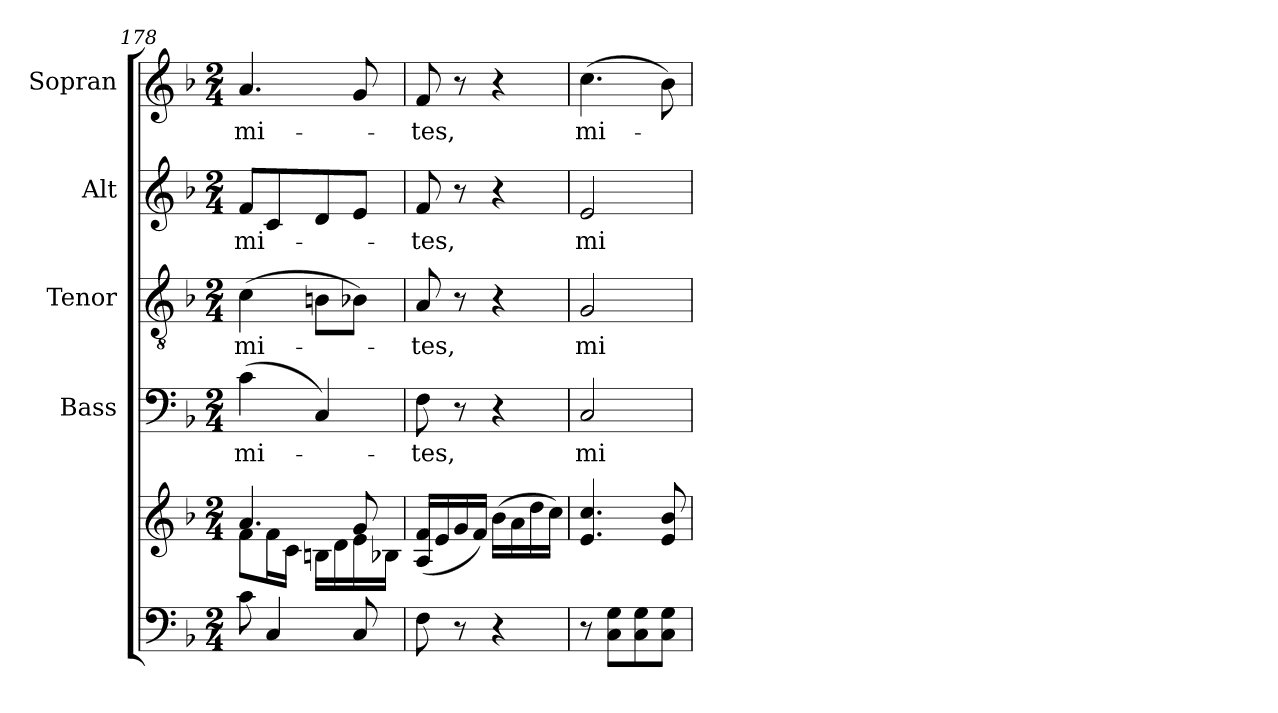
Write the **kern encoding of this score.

**kern	**kern	**kern	**text	**kern	**text	**kern	**text	**kern	**text
*part5	*part5	*part4	*part4	*part3	*part3	*part2	*part2	*part1	*part1
*staff6	*staff5	*staff4	*staff4	*staff3	*staff3	*staff2	*staff2	*staff1	*staff1
*	*	*I"Bass	*	*I"Tenor	*	*I"Alt	*	*I"Sopran	*
*	*	*I'B.	*	*I'T.	*	*I'A.	*	*I'S.	*
!!LO:PB:g=z
*clefF4	*clefG2	*clefF4	*	*clefGv2	*	*clefG2	*	*clefG2	*
*k[b-]	*k[b-]	*k[b-]	*	*k[b-]	*	*k[b-]	*	*k[b-]	*
*F:	*F:	*F:	*	*F:	*	*F:	*	*F:	*
*M2/4	*M2/4	*M2/4	*	*M2/4	*	*M2/4	*	*M2/4	*
=178	=178	=178	=178	=178	=178	=178	=178	=178	=178
*	*^	*	*	*	*	*	*	*	*
!	!	!	!	!LO:LY:b	!	!LO:LY:b	!	!LO:LY:b	!	!LO:LY:b
8c\	4.a/	8f\L	(>4c\	mi-	(>4c\	mi-	8f/L	mi-	4.a/	mi-
4C/	.	16f\L	.	.	.	.	8c/	.	.	.
.	.	16c\JJ	.	.	.	.	.	.	.	.
.	.	16Bn\LL	4C/)	.	8Bn\L	.	8d/	.	.	.
.	.	16d\	.	.	.	.	.	.	.	.
8C/	8g/	16e\	.	.	8B-X\J)	.	8e/J	.	8g/	.
.	.	16B-X\JJ	.	.	.	.	.	.	.	.
=179	=179	=179	=179	=179	=179	=179	=179	=179	=179	=179
!	!	!	!	!LO:LY:b	!	!LO:LY:b	!	!LO:LY:b	!	!LO:LY:b
*	*v	*v	*	*	*	*	*	*	*	*
8F\	(<16A/ 16f/LL	8F\	-tes,	8A/	-tes,	8f/	-tes,	8f/	-tes,
.	16e/	.	.	.	.	.	.	.	.
8r	16g/	8r	.	8r	.	8r	.	8r	.
.	16f/JJ)	.	.	.	.	.	.	.	.
4r	(>16b-\LL	4r	.	4r	.	4r	.	4r	.
.	16a\	.	.	.	.	.	.	.	.
.	16dd\	.	.	.	.	.	.	.	.
.	16cc\JJ)	.	.	.	.	.	.	.	.
=180	=180	=180	=180	=180	=180	=180	=180	=180	=180
!	!	!	!LO:LY:b	!	!LO:LY:b	!	!LO:LY:b	!	!LO:LY:b
8r	4.e/ 4.cc/	2C/	mi-	2G/	mi-	2e/	mi-	(>4.cc\	mi-
8C\ 8G\L	.	.	.	.	.	.	.	.	.
8C\ 8G\	.	.	.	.	.	.	.	.	.
8C\ 8G\J	8e/ 8b-/	.	.	.	.	.	.	8b-\)	.
=	=	=	=	=	=	=	=	=	=
*-	*-	*-	*-	*-	*-	*-	*-	*-	*-
